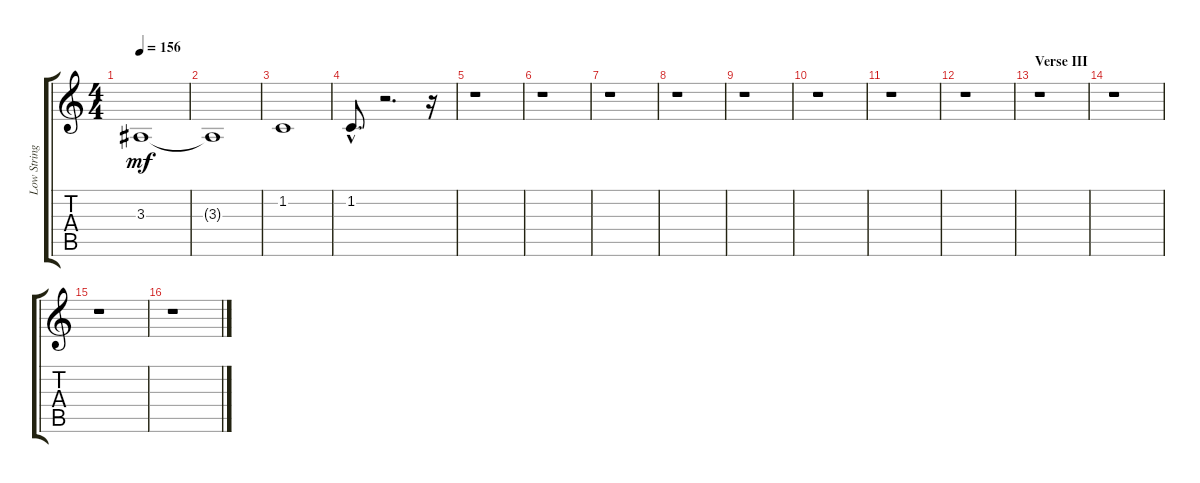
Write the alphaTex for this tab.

\track ("Low Strings" "Low String") {instrument stringensemble1}
\staff {score tabs}
\tuning (E4 B3 G3 D3 A2 E2) {hide}
\ts (4 4)
\tempo 156
\clef g2
\ks c
3.3.1{dy mf} |
3.3{t}.1 |
1.2.1 |
1.2{hac}.8{d} r.2{d} r.16 |
\section ("" "")
r.1 |
r.1 |
r.1 |
r.1 |
r.1 |
r.1 |
r.1 |
r.1 |
\section ("" "Verse III")
r.1 |
r.1 |
r.1 |
r.1
